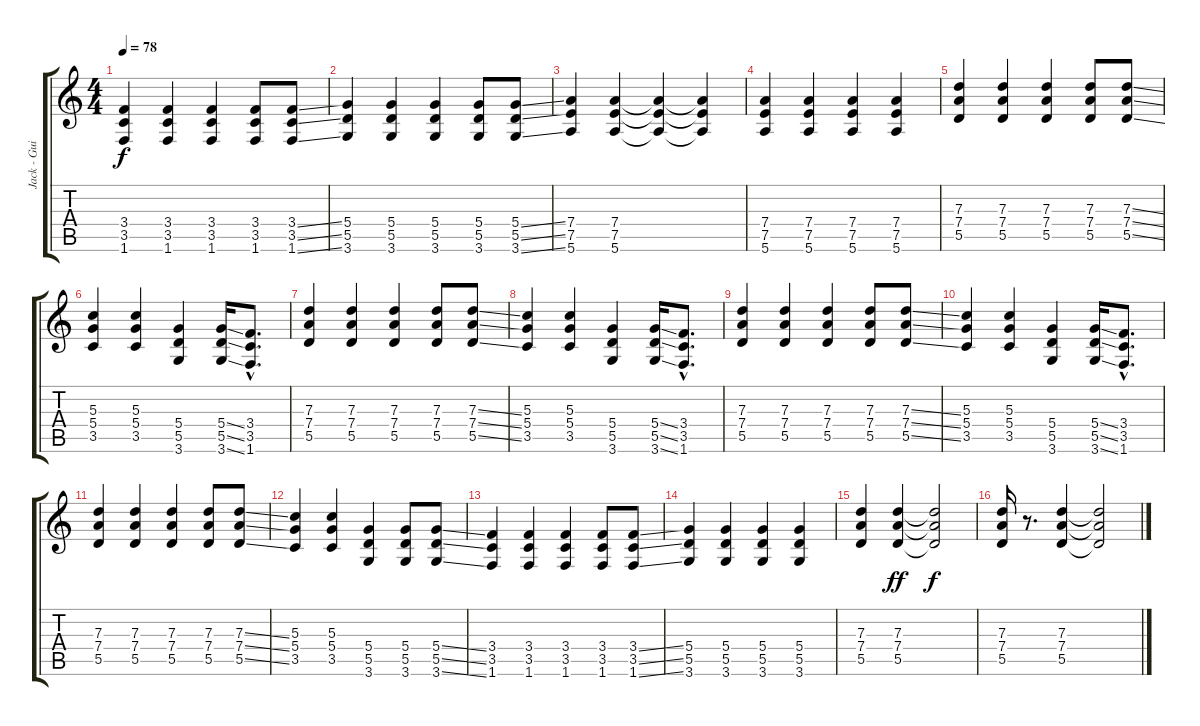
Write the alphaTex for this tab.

\track ("Jack - Guitar" "Jack - Gui") {instrument distortionguitar}
\staff {score tabs}
\tuning (E4 B3 G3 D3 A2 E2) {hide}
\ts (4 4)
\tempo 78
\clef g2
\ks c
(3.4 3.5 1.6).4{dy f} (3.4 3.5 1.6).4 (3.4 3.5 1.6).4 (3.4 3.5 1.6).8 (3.4{ss} 3.5{ss} 1.6{ss}).8 |
(5.4 5.5 3.6).4 (5.4 5.5 3.6).4 (5.4 5.5 3.6).4 (5.4 5.5 3.6).8 (5.4{ss} 5.5{ss} 3.6{ss}).8 |
(7.4 7.5 5.6).4 (7.4 7.5 5.6).4 (7.4{t} 7.5{t} 5.6{t}).4 (7.4{t} 7.5{t} 5.6{t}).4 |
(7.4 7.5 5.6).4 (7.4 7.5 5.6).4 (7.4 7.5 5.6).4 (7.4 7.5 5.6).4 |
(7.3 7.4 5.5).4 (7.3 7.4 5.5).4 (7.3 7.4 5.5).4 (7.3 7.4 5.5).8 (7.3{ss} 7.4{ss} 5.5{ss}).8 |
(5.3 5.4 3.5).4 (5.3 5.4 3.5).4 (5.4 5.5 3.6).4 (5.4{ss} 5.5{ss} 3.6{ss}).16 (3.4{hac} 3.5{hac} 1.6{hac}).8{d} |
(7.3 7.4 5.5).4 (7.3 7.4 5.5).4 (7.3 7.4 5.5).4 (7.3 7.4 5.5).8 (7.3{ss} 7.4{ss} 5.5{ss}).8 |
(5.3 5.4 3.5).4 (5.3 5.4 3.5).4 (5.4 5.5 3.6).4 (5.4{ss} 5.5{ss} 3.6{ss}).16 (3.4{hac} 3.5{hac} 1.6{hac}).8{d} |
(7.3 7.4 5.5).4 (7.3 7.4 5.5).4 (7.3 7.4 5.5).4 (7.3 7.4 5.5).8 (7.3{ss} 7.4{ss} 5.5{ss}).8 |
(5.3 5.4 3.5).4 (5.3 5.4 3.5).4 (5.4 5.5 3.6).4 (5.4{ss} 5.5{ss} 3.6{ss}).16 (3.4{hac} 3.5{hac} 1.6{hac}).8{d} |
(7.3 7.4 5.5).4 (7.3 7.4 5.5).4 (7.3 7.4 5.5).4 (7.3 7.4 5.5).8 (7.3{ss} 7.4{ss} 5.5{ss}).8 |
(5.3 5.4 3.5).4 (5.3 5.4 3.5).4 (5.4 5.5 3.6).4 (5.4 5.5 3.6).8 (5.4{ss} 5.5{ss} 3.6{ss}).8 |
(3.4 3.5 1.6).4 (3.4 3.5 1.6).4 (3.4 3.5 1.6).4 (3.4 3.5 1.6).8 (3.4{ss} 3.5{ss} 1.6{ss}).8 |
(5.4 5.5 3.6).4 (5.4 5.5 3.6).4 (5.4 5.5 3.6).4 (5.4 5.5 3.6).4 |
(7.3 7.4 5.5).4 (7.3 7.4 5.5).4{dy ff} (7.3{t} 7.4{t} 5.5{t}).2{dy f} |
(7.3 7.4 5.5).16 r.8{d} (7.3 7.4 5.5).4 (7.3{t} 7.4{t} 5.5{t}).2
